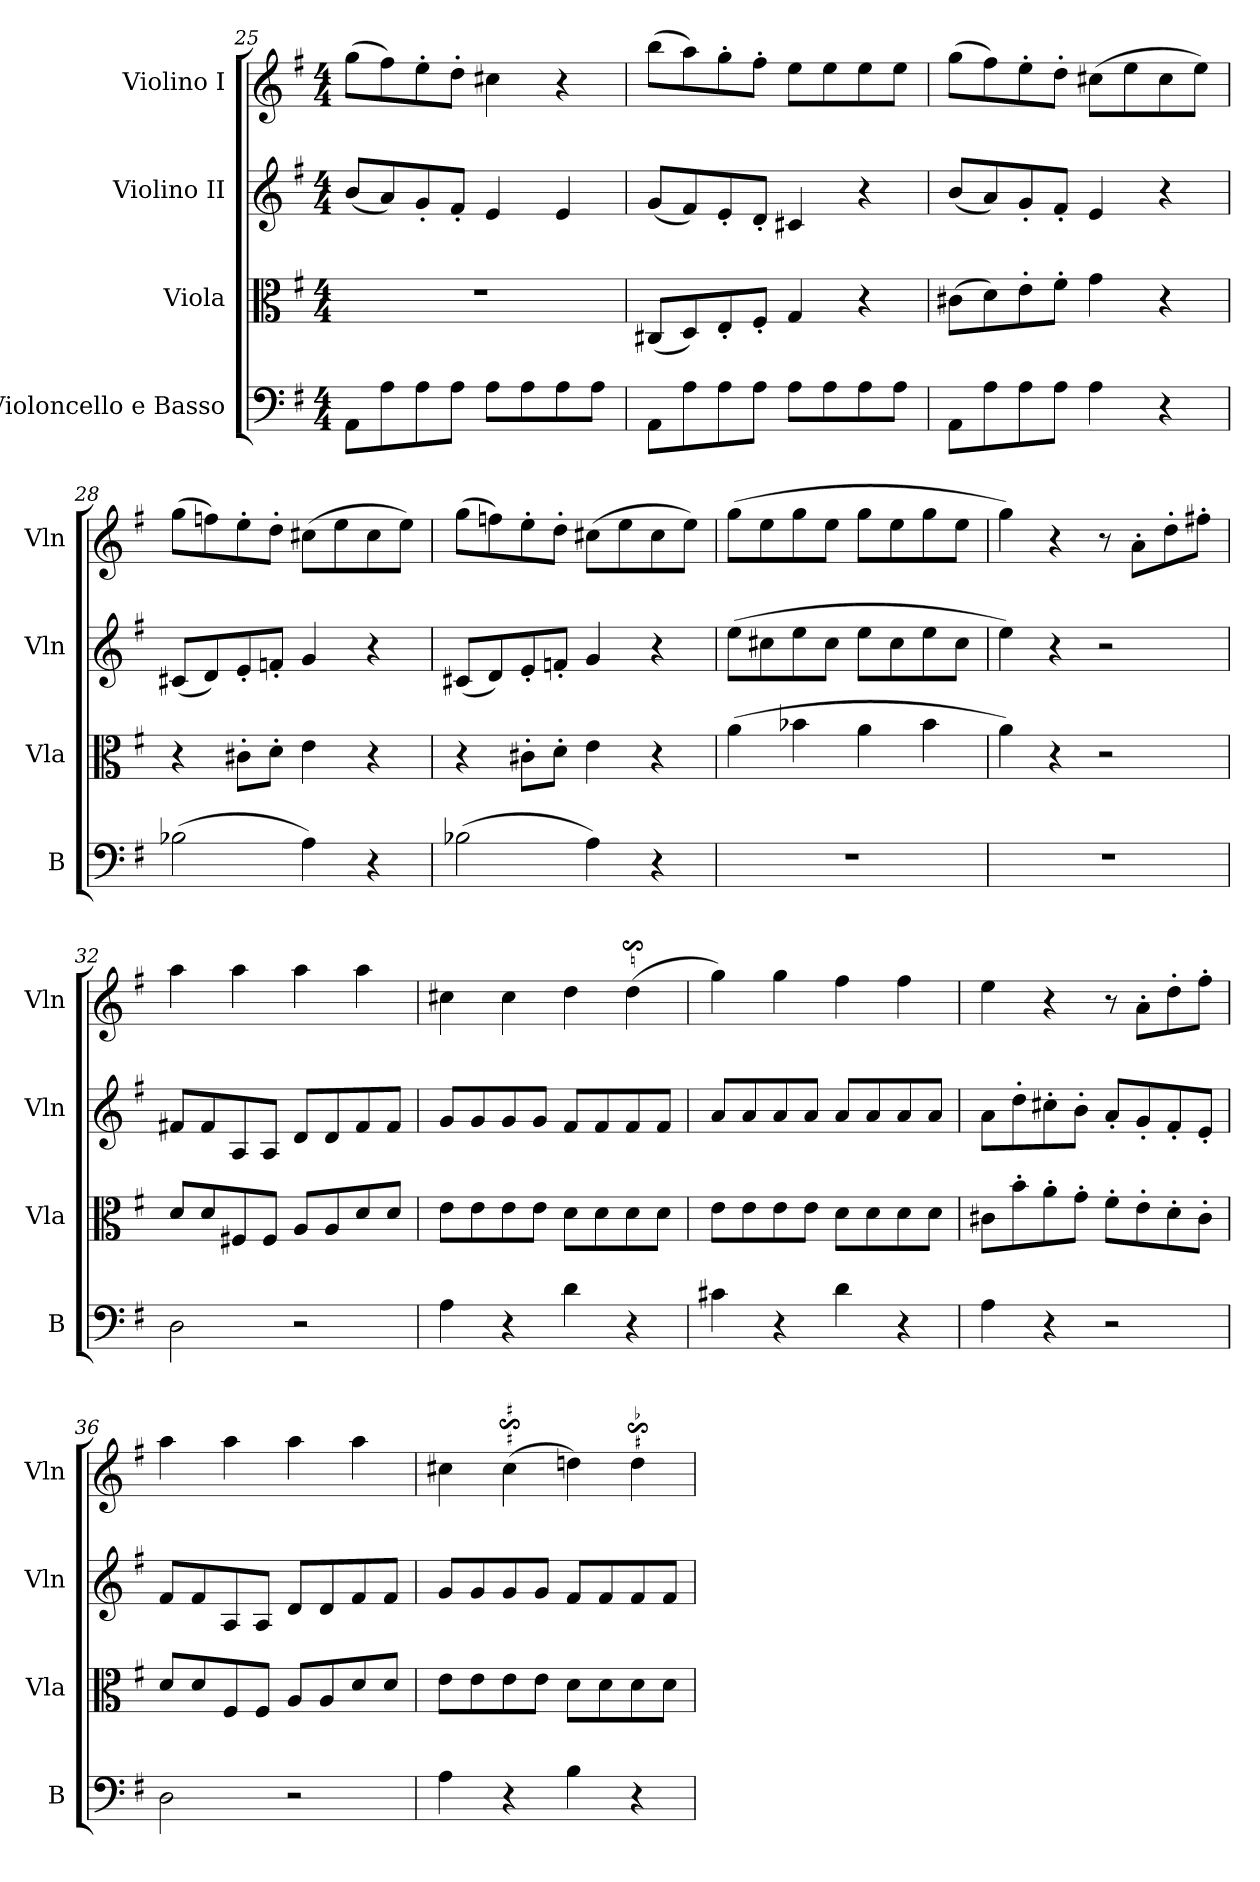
**kern	**kern	**kern	**kern
*part4	*part3	*part2	*part1
*staff4	*staff3	*staff2	*staff1
*I"Violoncello e Basso	*I"Viola	*I"Violino II	*I"Violino I
*I'B	*I'Vla	*I'Vln	*I'Vln
*clefF4	*clefC3	*clefG2	*clefG2
*k[f#]	*k[f#]	*k[f#]	*k[f#]
*G:	*G:	*G:	*G:
*M4/4	*M4/4	*M4/4	*M4/4
=25	=25	=25	=25
8AAL	1r	(8bL	(8ggL
8A	.	8a)	8ff#)
8A	.	8g'	8ee'
8AJ	.	8f#'J	8dd'J
8AL	.	4e	4cc#X
8A	.	.	.
8A	.	4e	4r
8AJ	.	.	.
=26	=26	=26	=26
8AAL	(8C#XL	(8gL	(8bbL
8A	8D)	8f#)	8aa)
8A	8E'	8e'	8gg'
8AJ	8F#'J	8d'J	8ff#'J
8AL	4G	4c#X	8eeL
8A	.	.	8ee
8A	4r	4r	8ee
8AJ	.	.	8eeJ
=27	=27	=27	=27
8AAL	(8c#XL	(8bL	(8ggL
8A	8d)	8a)	8ff#)
8A	8e'	8g'	8ee'
8AJ	8f#'J	8f#'J	8dd'J
4A	4g	4e	(8cc#XL
.	.	.	8ee
4r	4r	4r	8cc#
.	.	.	8eeJ)
!!LO:LB:g=z
=28	=28	=28	=28
(2B-X	4r	(8c#XL	(8ggL
.	.	8d)	8ffn)
.	8c#X'L	8e'	8ee'
.	8d'J	8fn'J	8dd'J
4A)	4e	4g	(8cc#XL
.	.	.	8ee
4r	4r	4r	8cc#
.	.	.	8eeJ)
=29	=29	=29	=29
(2B-X	4r	(8c#XL	(8ggL
.	.	8d)	8ffn)
.	8c#X'L	8e'	8ee'
.	8d'J	8fn'J	8dd'J
4A)	4e	4g	(8cc#XL
.	.	.	8ee
4r	4r	4r	8cc#
.	.	.	8eeJ)
=30	=30	=30	=30
1r	(4a	(8eeL	(8ggL
.	.	8cc#X	8ee
.	4b-X	8ee	8gg
.	.	8cc#J	8eeJ
.	4a	8eeL	8ggL
.	.	8cc#	8ee
.	4b-	8ee	8gg
.	.	8cc#J	8eeJ
=31	=31	=31	=31
1r	4a)	4ee)	4gg)
.	4r	4r	4r
.	2r	2r	8r
.	.	.	8a'L
.	.	.	8dd'
.	.	.	8ff#X'J
=32	=32	=32	=32
2D	8dL	8f#XL	4aa
.	8d	8f#	.
.	8F#X	8A	4aa
.	8F#J	8AJ	.
2r	8AL	8dL	4aa
.	8A	8d	.
.	8d	8f#	4aa
.	8dJ	8f#J	.
=33	=33	=33	=33
4A	8eL	8gL	4cc#X
.	8e	8g	.
4r	8e	8g	4cc#
.	8eJ	8gJ	.
4d	8dL	8f#L	4dd
.	8d	8f#	.
4r	8d	8f#	(4dds$SS
.	8dJ	8f#J	.
!!LO:LB:g=z
=34	=34	=34	=34
4c#X	8eL	8aL	4gg)
.	8e	8a	.
4r	8e	8a	4gg
.	8eJ	8aJ	.
4d	8dL	8aL	4ff#
.	8d	8a	.
4r	8d	8a	4ff#
.	8dJ	8aJ	.
=35	=35	=35	=35
4A	8c#XL	8aL	4ee
.	8b'	8dd'	.
4r	8a'	8cc#X'	4r
.	8g'J	8b'J	.
2r	8f#'L	8a'L	8r
.	8e'	8g'	8a'L
.	8d'	8f#'	8dd'
.	8c#'J	8e'J	8ff#'J
=36	=36	=36	=36
2D	8dL	8f#L	4aa
.	8d	8f#	.
.	8F#	8A	4aa
.	8F#J	8AJ	.
2r	8AL	8dL	4aa
.	8A	8d	.
.	8d	8f#	4aa
.	8dJ	8f#J	.
=37	=37	=37	=37
4A	8eL	8gL	4cc#X
.	8e	8g	.
4r	8e	8g	(4cc#s$sS
.	8eJ	8gJ	.
4B	8dL	8f#L	4dd)
.	8d	8f#	.
!	!	!	!LO:TURN:lacc=#
4r	8d	8f#	4dds$Ss
.	8dJ	8f#J	.
=	=	=	=
*-	*-	*-	*-
